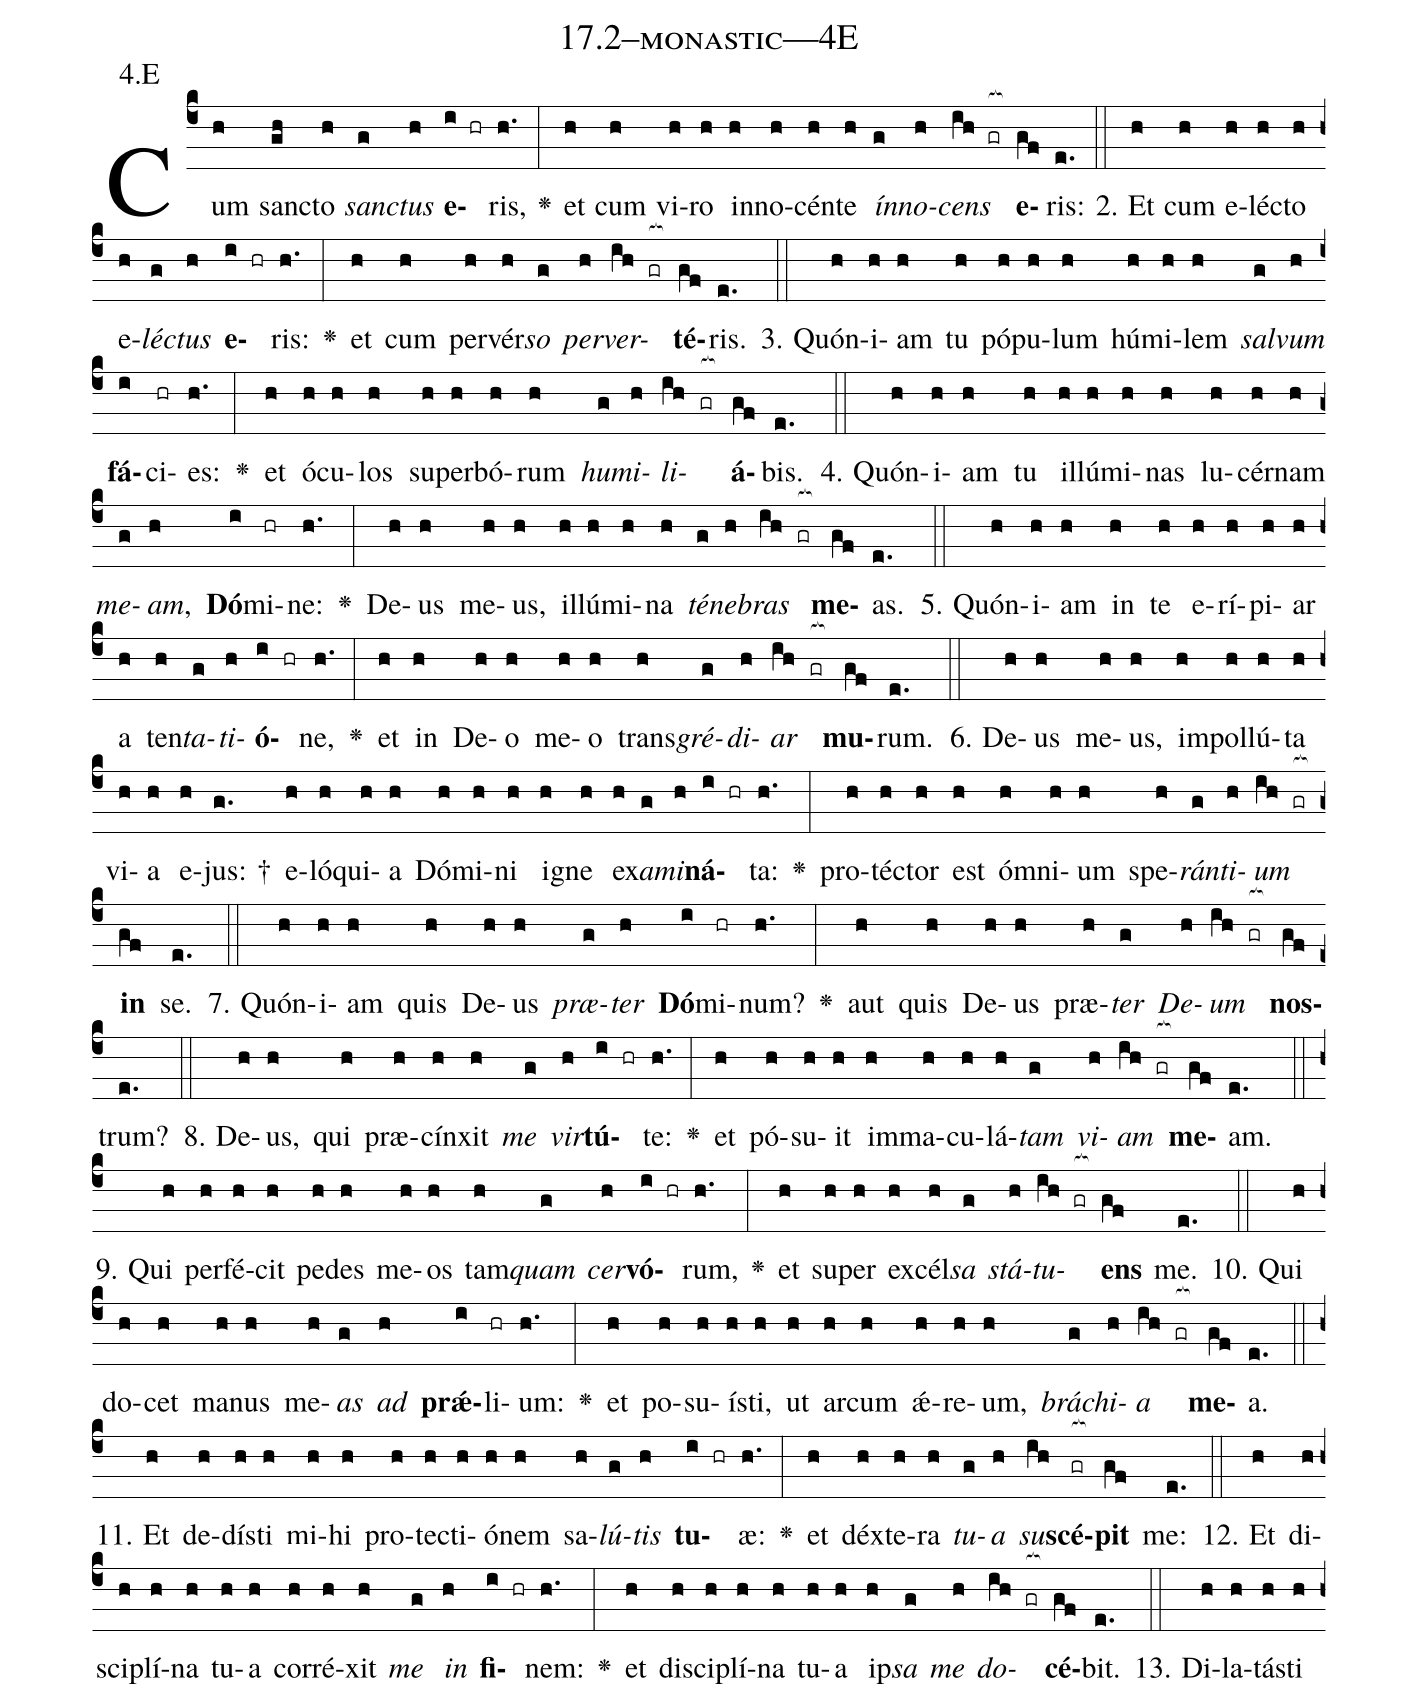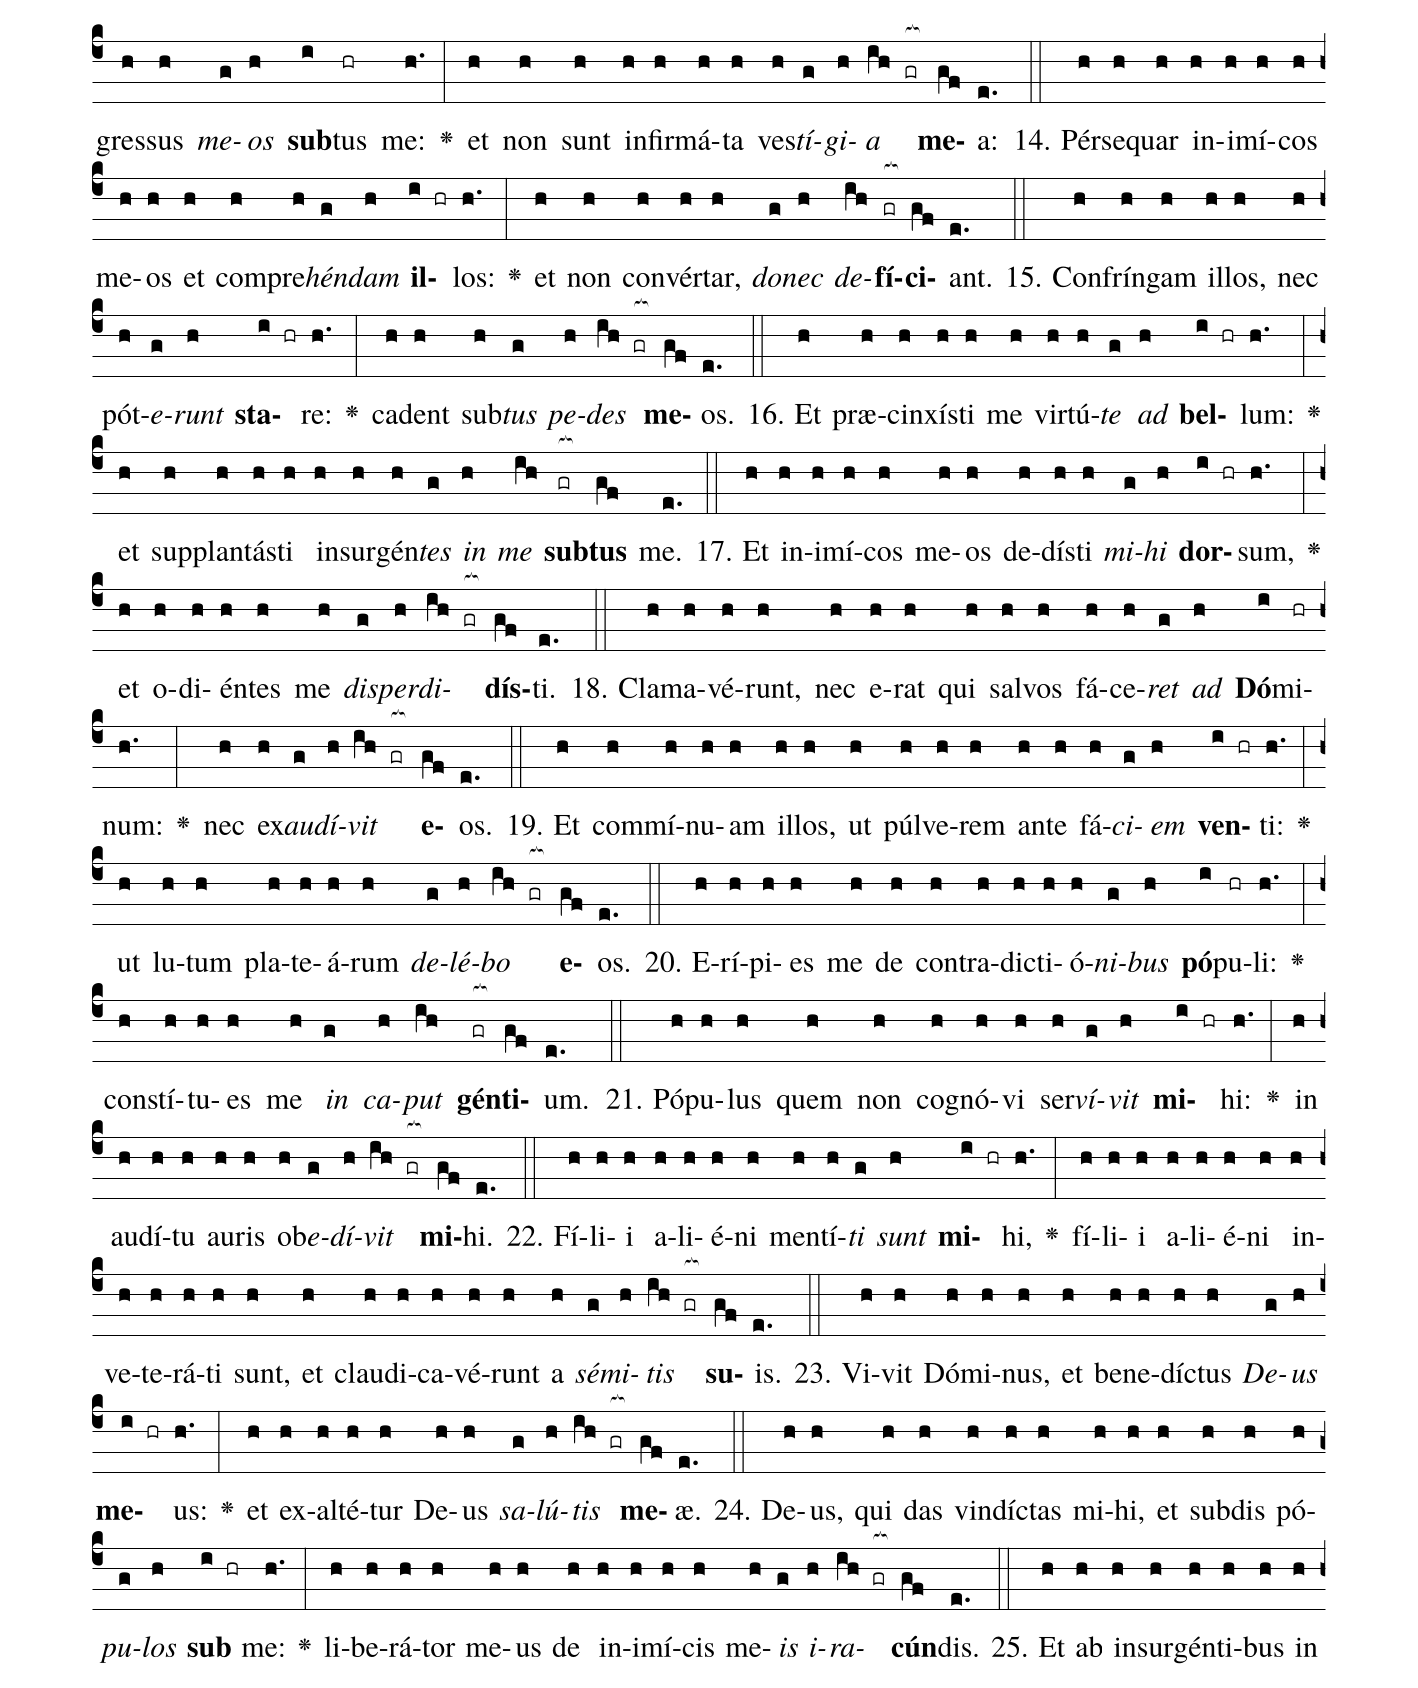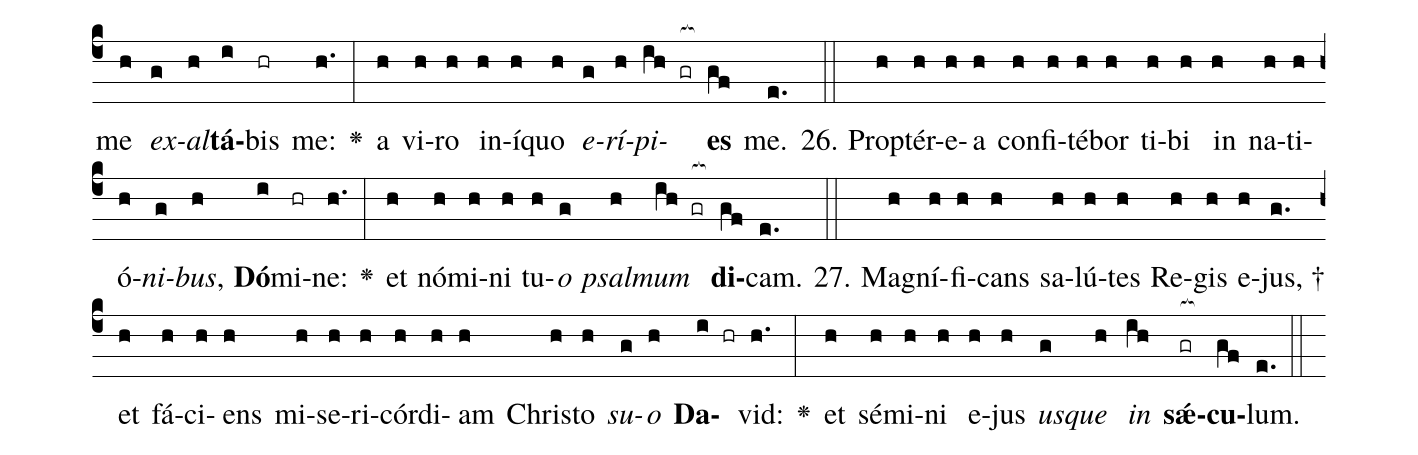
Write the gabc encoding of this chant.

name: 17.2--monastic---4E;
annotation: 4.E;
%%
(c4)Cum(h) sanc(gh)to(h) <i>sanc</i>(g)<i>tus</i>(h) <b>e</b>(i hr)ris,(h.) <v>\greheightstar</v>(:) et(h) cum(h) vi(h)ro(h) in(h)no(h)cén(h)te(h) <i>ín</i>(g)<i>no</i>(h)<i>cens</i>(ih gr[ocb:1{]) <b>e</b>(gf[ocb:0}])ris:(e.) (::)
2. Et(h) cum(h) e(h)léc(h)to(h) e(h)<i>léc</i>(g)<i>tus</i>(h) <b>e</b>(i hr)ris:(h.) <v>\greheightstar</v>(:) et(h) cum(h) per(h)vér(h)<i>so</i>(g) <i>per</i>(h)<i>ver</i>(ih gr[ocb:1{])<b>té</b>(gf[ocb:0}])ris.(e.) (::)
3. Quón(h)i(h)am(h) tu(h) pó(h)pu(h)lum(h) hú(h)mi(h)lem(h) <i>sal</i>(g)<i>vum</i>(h) <b>fá</b>(i)ci(hr)es:(h.) <v>\greheightstar</v>(:) et(h) ó(h)cu(h)los(h) su(h)per(h)bó(h)rum(h) <i>hu</i>(g)<i>mi</i>(h)<i>li</i>(ih gr[ocb:1{])<b>á</b>(gf[ocb:0}])bis.(e.) (::)
4. Quón(h)i(h)am(h) tu(h) il(h)lú(h)mi(h)nas(h) lu(h)cér(h)nam(h) <i>me</i>(g)<i>am</i>,(h) <b>Dó</b>(i)mi(hr)ne:(h.) <v>\greheightstar</v>(:) De(h)us(h) me(h)us,(h) il(h)lú(h)mi(h)na(h) <i>té</i>(g)<i>ne</i>(h)<i>bras</i>(ih gr[ocb:1{]) <b>me</b>(gf[ocb:0}])as.(e.) (::)
5. Quón(h)i(h)am(h) in(h) te(h) e(h)rí(h)pi(h)ar(h) a(h) ten(h)<i>ta</i>(g)<i>ti</i>(h)<b>ó</b>(i hr)ne,(h.) <v>\greheightstar</v>(:) et(h) in(h) De(h)o(h) me(h)o(h) trans(h)<i>gré</i>(g)<i>di</i>(h)<i>ar</i>(ih gr[ocb:1{]) <b>mu</b>(gf[ocb:0}])rum.(e.) (::)
6. De(h)us(h) me(h)us,(h) im(h)pol(h)lú(h)ta(h) vi(h)a(h) e(h)jus: †(g.) e(h)ló(h)qui(h)a(h) Dó(h)mi(h)ni(h) i(h)gne(h) ex(h)<i>a</i>(g)<i>mi</i>(h)<b>ná</b>(i hr)ta:(h.) <v>\greheightstar</v>(:) pro(h)téc(h)tor(h) est(h) óm(h)ni(h)um(h) spe(h)<i>rán</i>(g)<i>ti</i>(h)<i>um</i>(ih gr[ocb:1{]) <b>in</b>(gf[ocb:0}]) se.(e.) (::)
7. Quón(h)i(h)am(h) quis(h) De(h)us(h) <i>præ</i>(g)<i>ter</i>(h) <b>Dó</b>(i)mi(hr)num?(h.) <v>\greheightstar</v>(:) aut(h) quis(h) De(h)us(h) præ(h)<i>ter</i>(g) <i>De</i>(h)<i>um</i>(ih gr[ocb:1{]) <b>nos</b>(gf[ocb:0}])trum?(e.) (::)
8. De(h)us,(h) qui(h) præ(h)cín(h)xit(h) <i>me</i>(g) <i>vir</i>(h)<b>tú</b>(i hr)te:(h.) <v>\greheightstar</v>(:) et(h) pó(h)su(h)it(h) im(h)ma(h)cu(h)lá(h)<i>tam</i>(g) <i>vi</i>(h)<i>am</i>(ih gr[ocb:1{]) <b>me</b>(gf[ocb:0}])am.(e.) (::)
9. Qui(h) per(h)fé(h)cit(h) pe(h)des(h) me(h)os(h) tam(h)<i>quam</i>(g) <i>cer</i>(h)<b>vó</b>(i hr)rum,(h.) <v>\greheightstar</v>(:) et(h) su(h)per(h) ex(h)cél(h)<i>sa</i>(g) <i>stá</i>(h)<i>tu</i>(ih gr[ocb:1{])<b>ens</b>(gf[ocb:0}]) me.(e.) (::)
10. Qui(h) do(h)cet(h) ma(h)nus(h) me(h)<i>as</i>(g) <i>ad</i>(h) <b>prǽ</b>(i)li(hr)um:(h.) <v>\greheightstar</v>(:) et(h) po(h)su(h)ís(h)ti,(h) ut(h) ar(h)cum(h) ǽ(h)re(h)um,(h) <i>brá</i>(g)<i>chi</i>(h)<i>a</i>(ih gr[ocb:1{]) <b>me</b>(gf[ocb:0}])a.(e.) (::)
11. Et(h) de(h)dís(h)ti(h) mi(h)hi(h) pro(h)tec(h)ti(h)ó(h)nem(h) sa(h)<i>lú</i>(g)<i>tis</i>(h) <b>tu</b>(i hr)æ:(h.) <v>\greheightstar</v>(:) et(h) déx(h)te(h)ra(h) <i>tu</i>(g)<i>a</i>(h) <i>su</i>(ih)<b>scé</b>(gr[ocb:1{])<b>pit</b>(gf[ocb:0}]) me:(e.) (::)
12. Et(h) di(h)sci(h)plí(h)na(h) tu(h)a(h) cor(h)ré(h)xit(h) <i>me</i>(g) <i>in</i>(h) <b>fi</b>(i hr)nem:(h.) <v>\greheightstar</v>(:) et(h) di(h)sci(h)plí(h)na(h) tu(h)a(h) ip(h)<i>sa</i>(g) <i>me</i>(h) <i>do</i>(ih gr[ocb:1{])<b>cé</b>(gf[ocb:0}])bit.(e.) (::)
13. Di(h)la(h)tás(h)ti(h) gres(h)sus(h) <i>me</i>(g)<i>os</i>(h) <b>sub</b>(i)tus(hr) me:(h.) <v>\greheightstar</v>(:) et(h) non(h) sunt(h) in(h)fir(h)má(h)ta(h) ves(h)<i>tí</i>(g)<i>gi</i>(h)<i>a</i>(ih gr[ocb:1{]) <b>me</b>(gf[ocb:0}])a:(e.) (::)
14. Pér(h)se(h)quar(h) in(h)i(h)mí(h)cos(h) me(h)os(h) et(h) com(h)pre(h)<i>hén</i>(g)<i>dam</i>(h) <b>il</b>(i hr)los:(h.) <v>\greheightstar</v>(:) et(h) non(h) con(h)vér(h)tar,(h) <i>do</i>(g)<i>nec</i>(h) <i>de</i>(ih)<b>fí</b>(gr[ocb:1{])<b>ci</b>(gf[ocb:0}])ant.(e.) (::)
15. Con(h)frín(h)gam(h) il(h)los,(h) nec(h) pót(h)<i>e</i>(g)<i>runt</i>(h) <b>sta</b>(i hr)re:(h.) <v>\greheightstar</v>(:) ca(h)dent(h) sub(h)<i>tus</i>(g) <i>pe</i>(h)<i>des</i>(ih gr[ocb:1{]) <b>me</b>(gf[ocb:0}])os.(e.) (::)
16. Et(h) præ(h)cin(h)xís(h)ti(h) me(h) vir(h)tú(h)<i>te</i>(g) <i>ad</i>(h) <b>bel</b>(i hr)lum:(h.) <v>\greheightstar</v>(:) et(h) sup(h)plan(h)tás(h)ti(h) in(h)sur(h)gén(h)<i>tes</i>(g) <i>in</i>(h) <i>me</i>(ih) <b>sub</b>(gr[ocb:1{])<b>tus</b>(gf[ocb:0}]) me.(e.) (::)
17. Et(h) in(h)i(h)mí(h)cos(h) me(h)os(h) de(h)dís(h)ti(h) <i>mi</i>(g)<i>hi</i>(h) <b>dor</b>(i hr)sum,(h.) <v>\greheightstar</v>(:) et(h) o(h)di(h)én(h)tes(h) me(h) <i>dis</i>(g)<i>per</i>(h)<i>di</i>(ih gr[ocb:1{])<b>dís</b>(gf[ocb:0}])ti.(e.) (::)
18. Cla(h)ma(h)vé(h)runt,(h) nec(h) e(h)rat(h) qui(h) sal(h)vos(h) fá(h)ce(h)<i>ret</i>(g) <i>ad</i>(h) <b>Dó</b>(i)mi(hr)num:(h.) <v>\greheightstar</v>(:) nec(h) ex(h)<i>au</i>(g)<i>dí</i>(h)<i>vit</i>(ih gr[ocb:1{]) <b>e</b>(gf[ocb:0}])os.(e.) (::)
19. Et(h) com(h)mí(h)nu(h)am(h) il(h)los,(h) ut(h) púl(h)ve(h)rem(h) an(h)te(h) fá(h)<i>ci</i>(g)<i>em</i>(h) <b>ven</b>(i hr)ti:(h.) <v>\greheightstar</v>(:) ut(h) lu(h)tum(h) pla(h)te(h)á(h)rum(h) <i>de</i>(g)<i>lé</i>(h)<i>bo</i>(ih gr[ocb:1{]) <b>e</b>(gf[ocb:0}])os.(e.) (::)
20. E(h)rí(h)pi(h)es(h) me(h) de(h) con(h)tra(h)dic(h)ti(h)ó(h)<i>ni</i>(g)<i>bus</i>(h) <b>pó</b>(i)pu(hr)li:(h.) <v>\greheightstar</v>(:) con(h)stí(h)tu(h)es(h) me(h) <i>in</i>(g) <i>ca</i>(h)<i>put</i>(ih) <b>gén</b>(gr[ocb:1{])<b>ti</b>(gf[ocb:0}])um.(e.) (::)
21. Pó(h)pu(h)lus(h) quem(h) non(h) co(h)gnó(h)vi(h) ser(h)<i>ví</i>(g)<i>vit</i>(h) <b>mi</b>(i hr)hi:(h.) <v>\greheightstar</v>(:) in(h) au(h)dí(h)tu(h) au(h)ris(h) ob(h)<i>e</i>(g)<i>dí</i>(h)<i>vit</i>(ih gr[ocb:1{]) <b>mi</b>(gf[ocb:0}])hi.(e.) (::)
22. Fí(h)li(h)i(h) a(h)li(h)é(h)ni(h) men(h)tí(h)<i>ti</i>(g) <i>sunt</i>(h) <b>mi</b>(i hr)hi,(h.) <v>\greheightstar</v>(:) fí(h)li(h)i(h) a(h)li(h)é(h)ni(h) in(h)ve(h)te(h)rá(h)ti(h) sunt,(h) et(h) clau(h)di(h)ca(h)vé(h)runt(h) a(h) <i>sé</i>(g)<i>mi</i>(h)<i>tis</i>(ih gr[ocb:1{]) <b>su</b>(gf[ocb:0}])is.(e.) (::)
23. Vi(h)vit(h) Dó(h)mi(h)nus,(h) et(h) be(h)ne(h)díc(h)tus(h) <i>De</i>(g)<i>us</i>(h) <b>me</b>(i hr)us:(h.) <v>\greheightstar</v>(:) et(h) ex(h)al(h)té(h)tur(h) De(h)us(h) <i>sa</i>(g)<i>lú</i>(h)<i>tis</i>(ih gr[ocb:1{]) <b>me</b>(gf[ocb:0}])æ.(e.) (::)
24. De(h)us,(h) qui(h) das(h) vin(h)díc(h)tas(h) mi(h)hi,(h) et(h) sub(h)dis(h) pó(h)<i>pu</i>(g)<i>los</i>(h) <b>sub</b>(i hr) me:(h.) <v>\greheightstar</v>(:) li(h)be(h)rá(h)tor(h) me(h)us(h) de(h) in(h)i(h)mí(h)cis(h) me(h)<i>is</i>(g) <i>i</i>(h)<i>ra</i>(ih gr[ocb:1{])<b>cún</b>(gf[ocb:0}])dis.(e.) (::)
25. Et(h) ab(h) in(h)sur(h)gén(h)ti(h)bus(h) in(h) me(h) <i>ex</i>(g)<i>al</i>(h)<b>tá</b>(i)bis(hr) me:(h.) <v>\greheightstar</v>(:) a(h) vi(h)ro(h) in(h)í(h)quo(h) <i>e</i>(g)<i>rí</i>(h)<i>pi</i>(ih gr[ocb:1{])<b>es</b>(gf[ocb:0}]) me.(e.) (::)
26. Prop(h)tér(h)e(h)a(h) con(h)fi(h)té(h)bor(h) ti(h)bi(h) in(h) na(h)ti(h)ó(h)<i>ni</i>(g)<i>bus</i>,(h) <b>Dó</b>(i)mi(hr)ne:(h.) <v>\greheightstar</v>(:) et(h) nó(h)mi(h)ni(h) tu(h)<i>o</i>(g) <i>psal</i>(h)<i>mum</i>(ih gr[ocb:1{]) <b>di</b>(gf[ocb:0}])cam.(e.) (::)
27. Ma(h)gní(h)fi(h)cans(h) sa(h)lú(h)tes(h) Re(h)gis(h) e(h)jus, †(g.) et(h) fá(h)ci(h)ens(h) mi(h)se(h)ri(h)cór(h)di(h)am(h) Chris(h)to(h) <i>su</i>(g)<i>o</i>(h) <b>Da</b>(i hr)vid:(h.) <v>\greheightstar</v>(:) et(h) sé(h)mi(h)ni(h) e(h)jus(h) <i>us</i>(g)<i>que</i>(h) <i>in</i>(ih) <b>sǽ</b>(gr[ocb:1{])<b>cu</b>(gf[ocb:0}])lum.(e.) (::)
